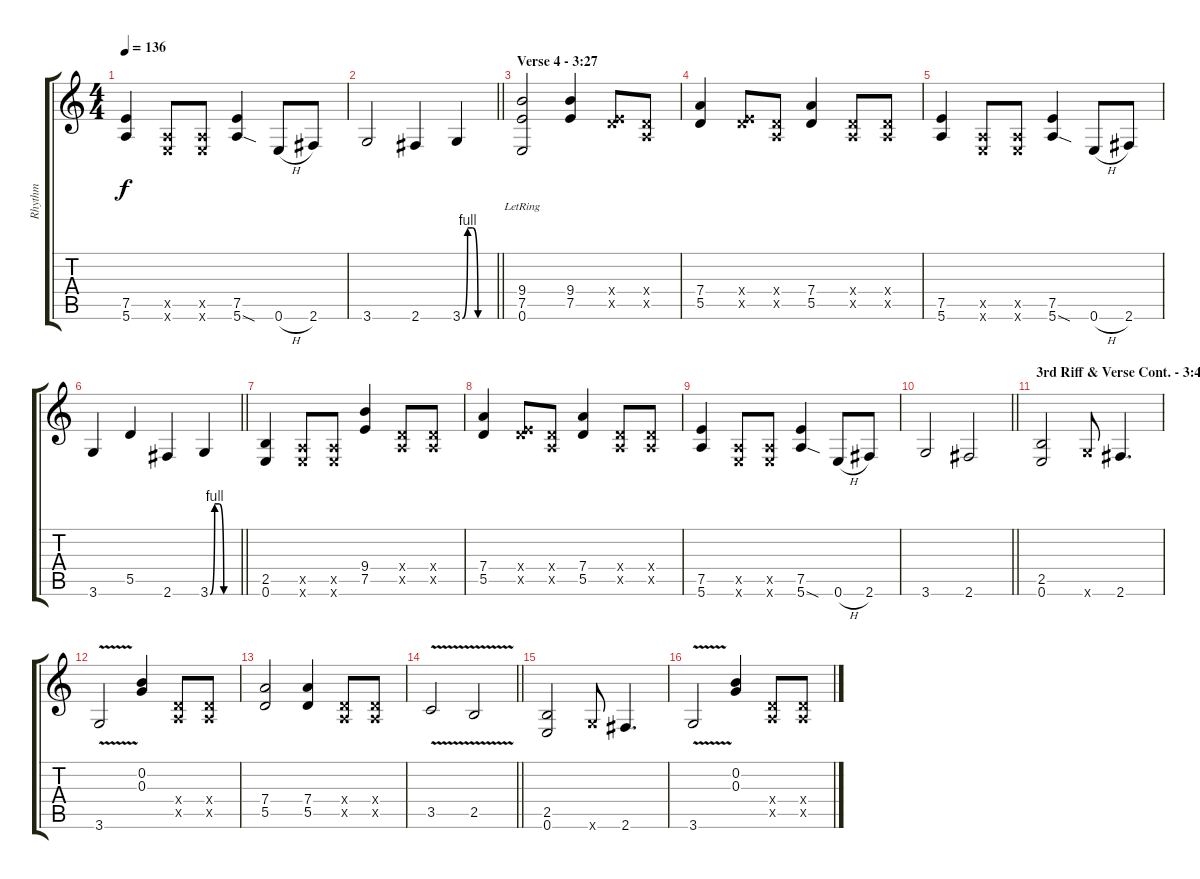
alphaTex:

\track ("Rhythm" "Rhythm") {instrument distortionguitar}
\staff {score tabs}
\tuning (E4 B3 G3 D3 A2 E2) {hide}
\ts (4 4)
\tempo 136
\clef g2
\ks c
(7.5 5.6).4{dy f} (0.5{x} 0.6{x}).8 (0.5{x} 0.6{x}).8 (7.5 5.6{sod}).4 0.6{h}.8 2.6.8 |
\barLineRight lightlight
3.6.2 2.6.4 3.6{be (custom 0 0 10 4 20 4 30 0 60 0)}.4 |
\section ("" "Verse 4 - 3:27")
(9.4 7.5 0.6{lr}).2 (9.4 7.5).4 (0.4{x} 7.5{x}).8 (0.4{x} 0.5{x}).8 |
(7.4 5.5).4 (0.4{x} 7.5{x}).8 (0.4{x} 0.5{x}).8 (7.4 5.5).4 (0.4{x} 0.5{x}).8 (0.4{x} 0.5{x}).8 |
(7.5 5.6).4 (0.5{x} 0.6{x}).8 (0.5{x} 0.6{x}).8 (7.5 5.6{sod}).4 0.6{h}.8 2.6.8 |
\barLineRight lightlight
3.6.4 5.5.4 2.6.4 3.6{be (custom 0 0 10 4 20 4 30 0 60 0)}.4 |
(2.5 0.6).4 (0.5{x} 0.6{x}).8 (0.5{x} 0.6{x}).8 (9.4 7.5).4 (0.4{x} 0.5{x}).8 (0.4{x} 0.5{x}).8 |
(7.4 5.5).4 (0.4{x} 7.5{x}).8 (0.4{x} 0.5{x}).8 (7.4 5.5).4 (0.4{x} 0.5{x}).8 (0.4{x} 0.5{x}).8 |
(7.5 5.6).4 (0.5{x} 0.6{x}).8 (0.5{x} 0.6{x}).8 (7.5 5.6{sod}).4 0.6{h}.8 2.6.8 |
\barLineRight lightlight
3.6.2 2.6.2 |
\section ("" "3rd Riff & Verse Cont. - 3:41")
(2.5 0.6).2 3.6{x}.8 2.6.4{d} |
3.6{v}.2 (0.2 0.3).4 (0.4{x} 0.5{x}).8 (0.4{x} 0.5{x}).8 |
(7.4 5.5).2 (7.4 5.5).4 (0.4{x} 0.5{x}).8 (0.4{x} 0.5{x}).8 |
\barLineRight lightlight
3.5{v}.2 2.5{v}.2 |
(2.5 0.6).2 3.6{x}.8 2.6.4{d} |
3.6{v}.2 (0.2 0.3).4 (0.4{x} 0.5{x}).8 (0.4{x} 0.5{x}).8
